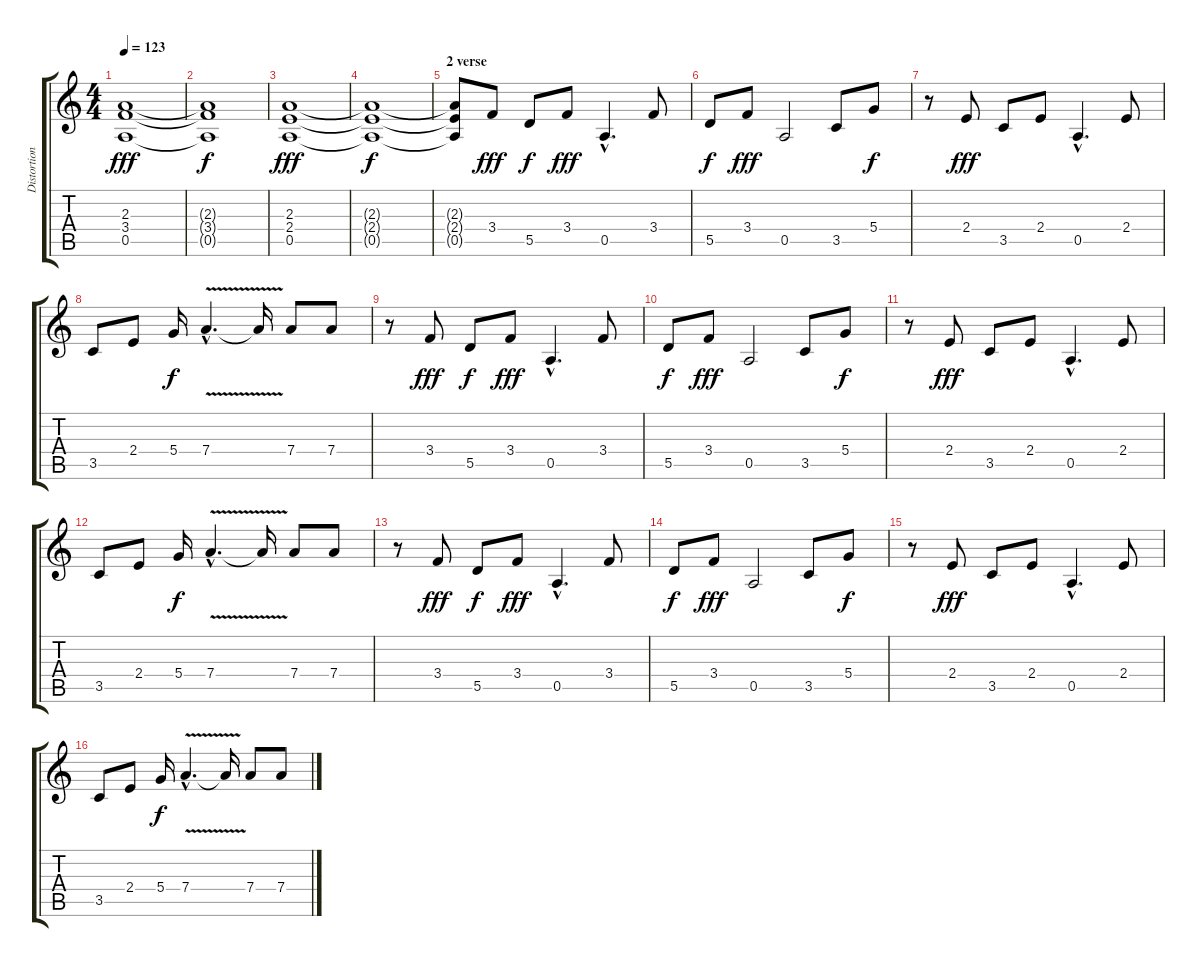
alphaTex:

\track ("Distortion Guitar 2" "Distortion") {instrument distortionguitar}
\staff {score tabs}
\tuning (E4 B3 G3 D3 A2 E2) {hide}
\ts (4 4)
\tempo 123
\clef g2
\ks c
(2.3 3.4 0.5).1{dy fff} |
(2.3{t} 3.4{t} 0.5{t}).1{dy f} |
(2.3 2.4 0.5).1{dy fff} |
(2.3{t} 2.4{t} 0.5{t}).1{dy f} |
\section ("" "2 verse")
(2.3{t} 2.4{t} 0.5{t}).8 3.4.8{dy fff} 5.5.8{dy f} 3.4.8{dy fff} 0.5{hac}.4{d} 3.4.8 |
5.5.8{dy f} 3.4.8{dy fff} 0.5.2 3.5.8 5.4.8{dy f} |
r.8 2.4.8{dy fff} 3.5.8 2.4.8 0.5{hac}.4{d} 2.4.8 |
3.5.8 2.4.8 5.4.16{dy f} 7.4{v hac}.4{d} 7.4{t}.16 7.4.8 7.4.8 |
r.8 3.4.8{dy fff} 5.5.8{dy f} 3.4.8{dy fff} 0.5{hac}.4{d} 3.4.8 |
5.5.8{dy f} 3.4.8{dy fff} 0.5.2 3.5.8 5.4.8{dy f} |
r.8 2.4.8{dy fff} 3.5.8 2.4.8 0.5{hac}.4{d} 2.4.8 |
3.5.8 2.4.8 5.4.16{dy f} 7.4{v hac}.4{d} 7.4{t}.16 7.4.8 7.4.8 |
r.8 3.4.8{dy fff} 5.5.8{dy f} 3.4.8{dy fff} 0.5{hac}.4{d} 3.4.8 |
5.5.8{dy f} 3.4.8{dy fff} 0.5.2 3.5.8 5.4.8{dy f} |
r.8 2.4.8{dy fff} 3.5.8 2.4.8 0.5{hac}.4{d} 2.4.8 |
3.5.8 2.4.8 5.4.16{dy f} 7.4{v hac}.4{d} 7.4{t}.16 7.4.8 7.4.8
